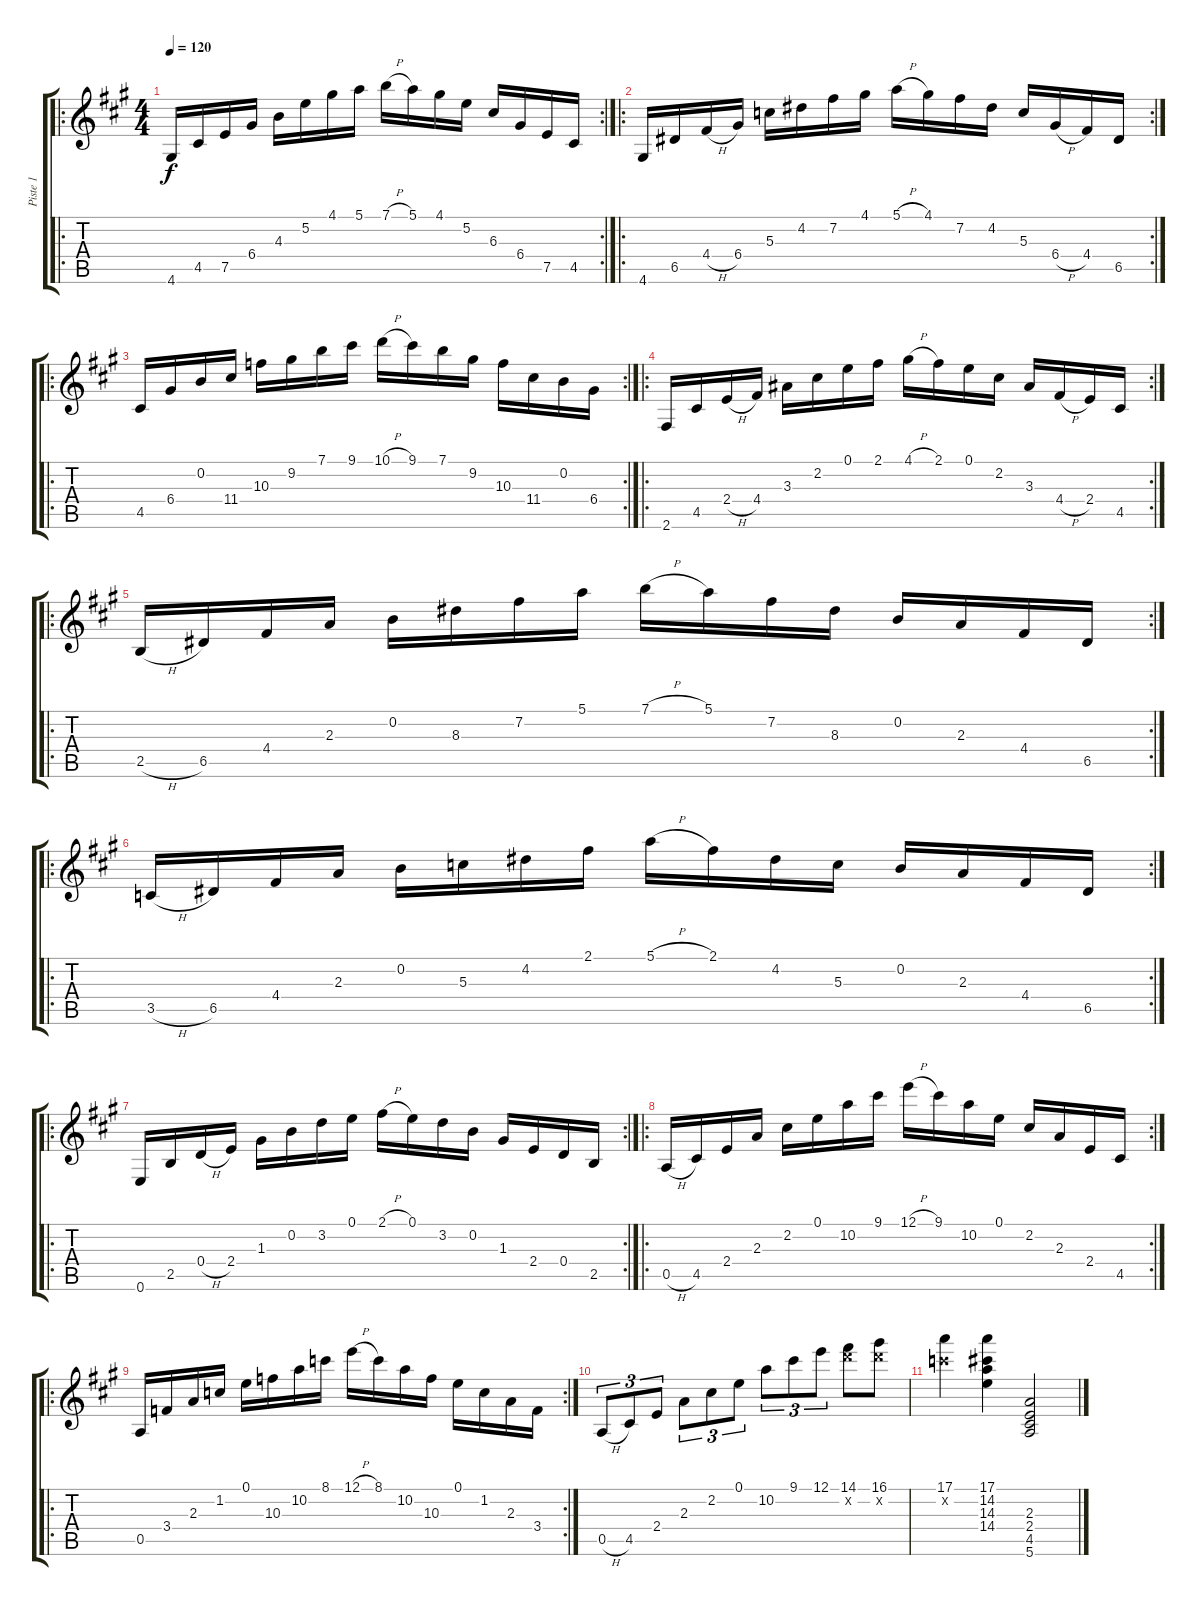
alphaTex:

\track ("Piste 1" "Piste 1") {instrument acousticguitarsteel}
\staff {score tabs}
\tuning (E4 B3 G3 D3 A2 E2) {hide}
\ro
\rc 2
\ts (4 4)
\tempo 120
\clef g2
\ks a
4.6.16{dy f} 4.5.16 7.5.16 6.4.16 4.3.16 5.2.16 4.1.16 5.1.16 7.1{h}.16 5.1.16 4.1.16 5.2.16 6.3.16 6.4.16 7.5.16 4.5.16 |
\ro
\rc 2
4.6.16 6.5.16 4.4{h}.16 6.4.16 5.3.16 4.2.16 7.2.16 4.1.16 5.1{h}.16 4.1.16 7.2.16 4.2.16 5.3.16 6.4{h}.16 4.4.16 6.5.16 |
\ro
\rc 2
4.5.16 6.4.16 0.2.16 11.4.16 10.3.16 9.2.16 7.1.16 9.1.16 10.1{h}.16 9.1.16 7.1.16 9.2.16 10.3.16 11.4.16 0.2.16 6.4.16 |
\ro
\rc 2
2.6.16 4.5.16 2.4{h}.16 4.4.16 3.3.16 2.2.16 0.1.16 2.1.16 4.1{h}.16 2.1.16 0.1.16 2.2.16 3.3.16 4.4{h}.16 2.4.16 4.5.16 |
\ro
\rc 2
2.5{h}.16 6.5.16 4.4.16 2.3.16 0.2.16 8.3.16 7.2.16 5.1.16 7.1{h}.16 5.1.16 7.2.16 8.3.16 0.2.16 2.3.16 4.4.16 6.5.16 |
\ro
\rc 2
3.5{h}.16 6.5.16 4.4.16 2.3.16 0.2.16 5.3.16 4.2.16 2.1.16 5.1{h}.16 2.1.16 4.2.16 5.3.16 0.2.16 2.3.16 4.4.16 6.5.16 |
\ro
\rc 2
0.6.16 2.5.16 0.4{h}.16 2.4.16 1.3.16 0.2.16 3.2.16 0.1.16 2.1{h}.16 0.1.16 3.2.16 0.2.16 1.3.16 2.4.16 0.4.16 2.5.16 |
\ro
\rc 2
0.5{h}.16 4.5.16 2.4.16 2.3.16 2.2.16 0.1.16 10.2.16 9.1.16 12.1{h}.16 9.1.16 10.2.16 0.1.16 2.2.16 2.3.16 2.4.16 4.5.16 |
\ro
\rc 2
0.5.16 3.4.16 2.3.16 1.2.16 0.1.16 10.3.16 10.2.16 8.1.16 12.1{h}.16 8.1.16 10.2.16 10.3.16 0.1.16 1.2.16 2.3.16 3.4.16 |
0.5{h}.8{tu (3 2)} 4.5.8{tu (3 2)} 2.4.8{tu (3 2)} 2.3.8{tu (3 2)} 2.2.8{tu (3 2)} 0.1.8{tu (3 2)} 10.2.8{tu (3 2)} 9.1.8{tu (3 2)} 12.1.8{tu (3 2)} (14.1 15.2{x}).8 (16.1 15.2{x}).8 |
(17.1 13.2{x}).4 (17.1 14.2 14.3 14.4).4 (2.3 2.4 4.5 5.6).2
